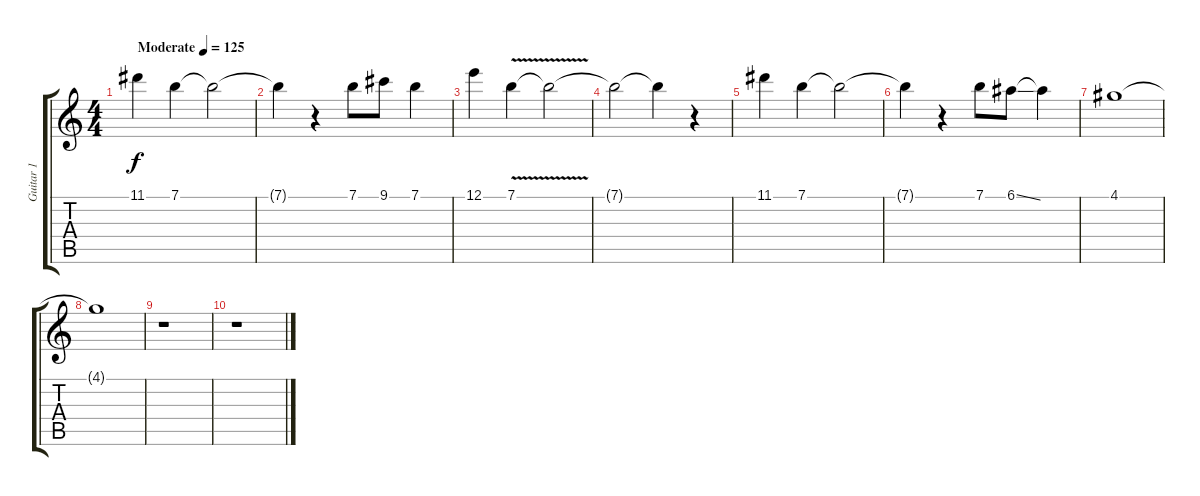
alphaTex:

\track ("Guitar 1" "Guitar 1") {instrument overdrivenguitar}
\staff {score tabs}
\tuning (E4 B3 G3 D3 A2 E2) {hide}
\ts (4 4)
\tempo (125 "Moderate")
\clef g2
\ks c
11.1.4{dy f instrument overdrivenguitar} 7.1.4 7.1{t}.2 |
7.1{t}.4 r.4 7.1.8 9.1.8 7.1.4 |
12.1.4 7.1{v}.4 7.1{t}.2 |
7.1{t}.2 7.1{t}.4 r.4 |
11.1.4 7.1.4 7.1{t}.2 |
7.1{t}.4 r.4 7.1.8 6.1{ss}.8 6.1{t}.4 |
4.1.1 |
4.1{t}.1 |
r.1 |
r.1
